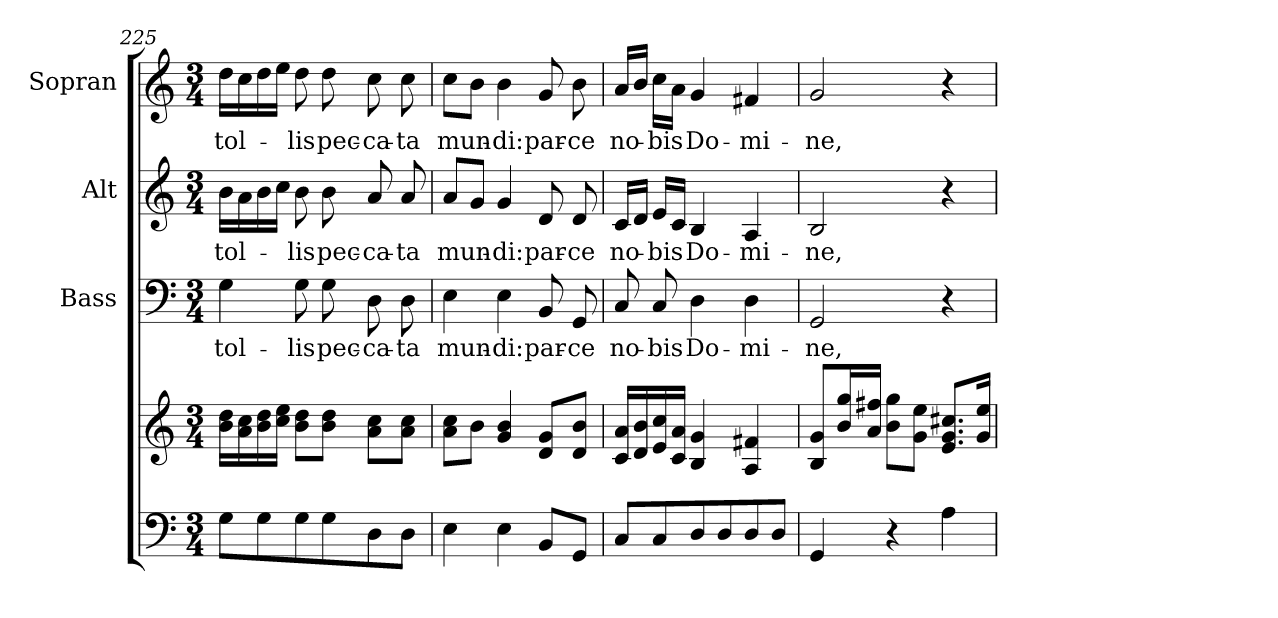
**kern	**kern	**kern	**text	**kern	**text	**kern	**text
*part4	*part4	*part3	*part3	*part2	*part2	*part1	*part1
*staff5	*staff4	*staff3	*staff3	*staff2	*staff2	*staff1	*staff1
*	*	*I"Bass	*	*I"Alt	*	*I"Sopran	*
*	*	*I'B.	*	*I'A.	*	*I'S.	*
!!LO:PB:g=z
*clefF4	*clefG2	*clefF4	*	*clefG2	*	*clefG2	*
*k[]	*k[]	*k[]	*	*k[]	*	*k[]	*
*C:	*C:	*C:	*	*C:	*	*C:	*
*M3/4	*M3/4	*M3/4	*	*M3/4	*	*M3/4	*
=225	=225	=225	=225	=225	=225	=225	=225
!	!	!	!LO:LY:b	!	!LO:LY:b	!	!LO:LY:b
8G\L	16b\ 16dd\LL	4G\	tol-	16b\LL	tol-	16dd\LL	tol-
.	16a\ 16cc\	.	.	16a\	.	16cc\	.
8G\	16b\ 16dd\	.	.	16b\	.	16dd\	.
.	16cc\ 16ee\JJ	.	.	16cc\JJ	.	16ee\JJ	.
!	!	!	!LO:LY:b	!	!LO:LY:b	!	!LO:LY:b
8G\	8b\ 8dd\L	8G\	-lis	8b\	-lis	8dd\	-lis
!	!	!	!LO:LY:b	!	!LO:LY:b	!	!LO:LY:b
8G\	8b\ 8dd\J	8G\	pec-	8b\	pec-	8dd\	pec-
!	!	!	!LO:LY:b	!	!LO:LY:b	!	!LO:LY:b
8D\	8a\ 8cc\L	8D\	-ca-	8a/	-ca-	8cc\	-ca-
!	!	!	!LO:LY:b	!	!LO:LY:b	!	!LO:LY:b
8D\J	8a\ 8cc\J	8D\	-ta	8a/	-ta	8cc\	-ta
=226	=226	=226	=226	=226	=226	=226	=226
!	!	!	!LO:LY:b	!	!LO:LY:b	!	!LO:LY:b
4E\	8a\ 8cc\L	4E\	mun-	8a/L	mun-	8cc\L	mun-
.	8b\J	.	.	8g/J	.	8b\J	.
!	!	!	!LO:LY:b	!	!LO:LY:b	!	!LO:LY:b
4E\	4g/ 4b/	4E\	-di:	4g/	-di:	4b\	-di:
!	!	!	!LO:LY:b	!	!LO:LY:b	!	!LO:LY:b
8BB/L	8d/ 8g/L	8BB/	par-	8d/	par-	8g/	par-
!	!	!	!LO:LY:b	!	!LO:LY:b	!	!LO:LY:b
8GG/J	8d/ 8b/J	8GG/	-ce	8d/	-ce	8b\	-ce
=227	=227	=227	=227	=227	=227	=227	=227
!	!	!	!LO:LY:b	!	!LO:LY:b	!	!LO:LY:b
8C/L	16c/ 16a/LL	8C/	no-	16c/LL	no-	16a/LL	no-
.	16d/ 16b/	.	.	16d/JJ	.	16b/JJ	.
!	!	!	!LO:LY:b	!	!LO:LY:b	!	!LO:LY:b
8C/	16e/ 16cc/	8C/	-bis	16e/LL	-bis	16cc\LL	-bis
.	16c/ 16a/JJ	.	.	16c/JJ	.	16a\JJ	.
!	!	!	!LO:LY:b	!	!LO:LY:b	!	!LO:LY:b
8D/	4B/ 4g/	4D\	Do-	4B/	Do-	4g/	Do-
8D/	.	.	.	.	.	.	.
!	!	!	!LO:LY:b	!	!LO:LY:b	!	!LO:LY:b
8D/	4A/ 4f#X/	4D\	-mi-	4A/	-mi-	4f#X/	-mi-
8D/J	.	.	.	.	.	.	.
=228	=228	=228	=228	=228	=228	=228	=228
!	!	!	!LO:LY:b	!	!LO:LY:b	!	!LO:LY:b
4GG/	8B/ 8g/L	2GG/	-ne,	2B/	-ne,	2g/	-ne,
.	16b/ 16gg/L	.	.	.	.	.	.
.	16a/ 16ff#X/JJ	.	.	.	.	.	.
4r	8b\ 8gg\L	.	.	.	.	.	.
.	8g\ 8ee\J	.	.	.	.	.	.
4A\	8.e/ 8.g/ 8.cc#X/L	4r	.	4r	.	4r	.
.	16g/ 16ee/Jk	.	.	.	.	.	.
=	=	=	=	=	=	=	=
*-	*-	*-	*-	*-	*-	*-	*-
